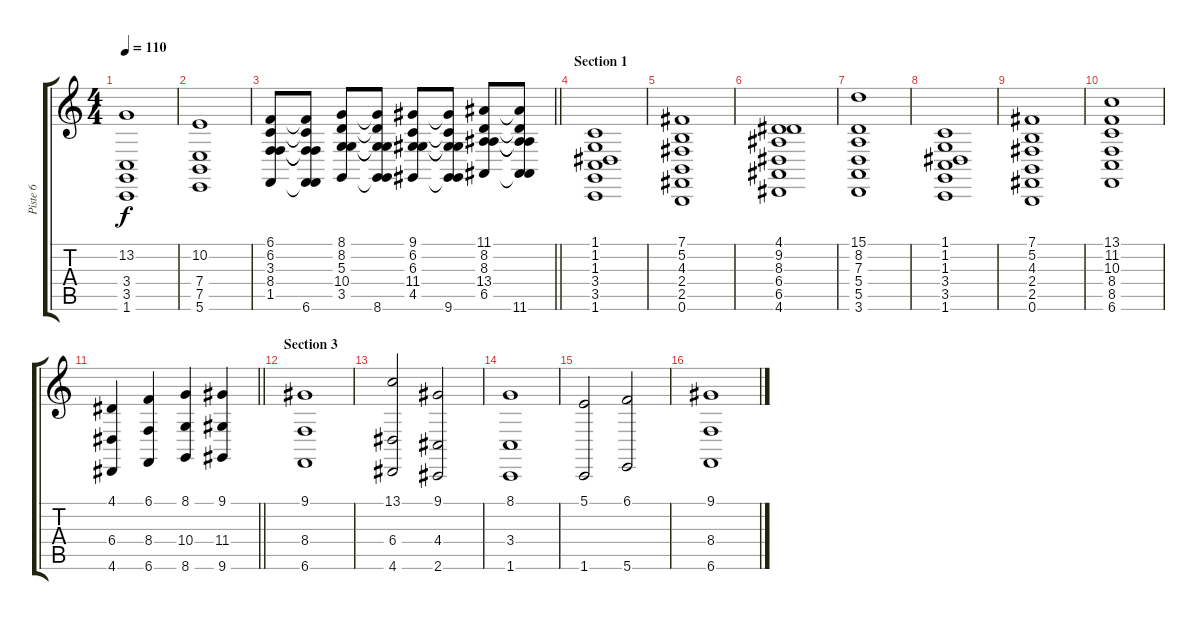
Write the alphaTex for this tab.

\track ("Piste 6" "Piste 6") {instrument stringensemble2}
\staff {score tabs}
\tuning (B3 Gb3 D3 A2 E2 B1) {hide}
\ts (4 4)
\tempo 110
\clef g2
\ks c
(13.2 3.4 3.5 1.6).1{dy f} |
(10.2 7.4 7.5 5.6).1 |
\barLineRight lightlight
(6.1 6.2 3.3 8.4 1.5).8 (6.1{t} 6.2{t} 3.3{t} 8.4{t} 1.5{t} 6.6).8 (8.1 8.2 5.3 10.4 3.5).8 (8.1{t} 8.2{t} 5.3{t} 10.4{t} 3.5{t} 8.6).8 (9.1 6.2 6.3 11.4 4.5).8 (9.1{t} 6.2{t} 6.3{t} 11.4{t} 4.5{t} 9.6).8 (11.1 8.2 8.3 13.4 6.5).8 (11.1{t} 8.2{t} 8.3{t} 13.4{t} 6.5{t} 11.6).8 |
\section ("" "Section 1")
(1.1 1.2 1.3 3.4 3.5 1.6).1 |
(7.1 5.2 4.3 2.4 2.5 0.6).1 |
(4.1 9.2 8.3 6.4 6.5 4.6).1 |
(15.1 8.2 7.3 5.4 5.5 3.6).1 |
(1.1 1.2 1.3 3.4 3.5 1.6).1 |
(7.1 5.2 4.3 2.4 2.5 0.6).1 |
(13.1 11.2 10.3 8.4 8.5 6.6).1 |
\barLineRight lightlight
(4.1 6.4 4.6).4 (6.1 8.4 6.6).4 (8.1 10.4 8.6).4 (9.1 11.4 9.6).4 |
\section ("" "Section 3")
(9.1 8.4 6.6).1 |
(13.1 6.4 4.6).2 (9.1 4.4 2.6).2 |
(8.1 3.4 1.6).1 |
(5.1 1.6).2 (6.1 5.6).2 |
(9.1 8.4 6.6).1
